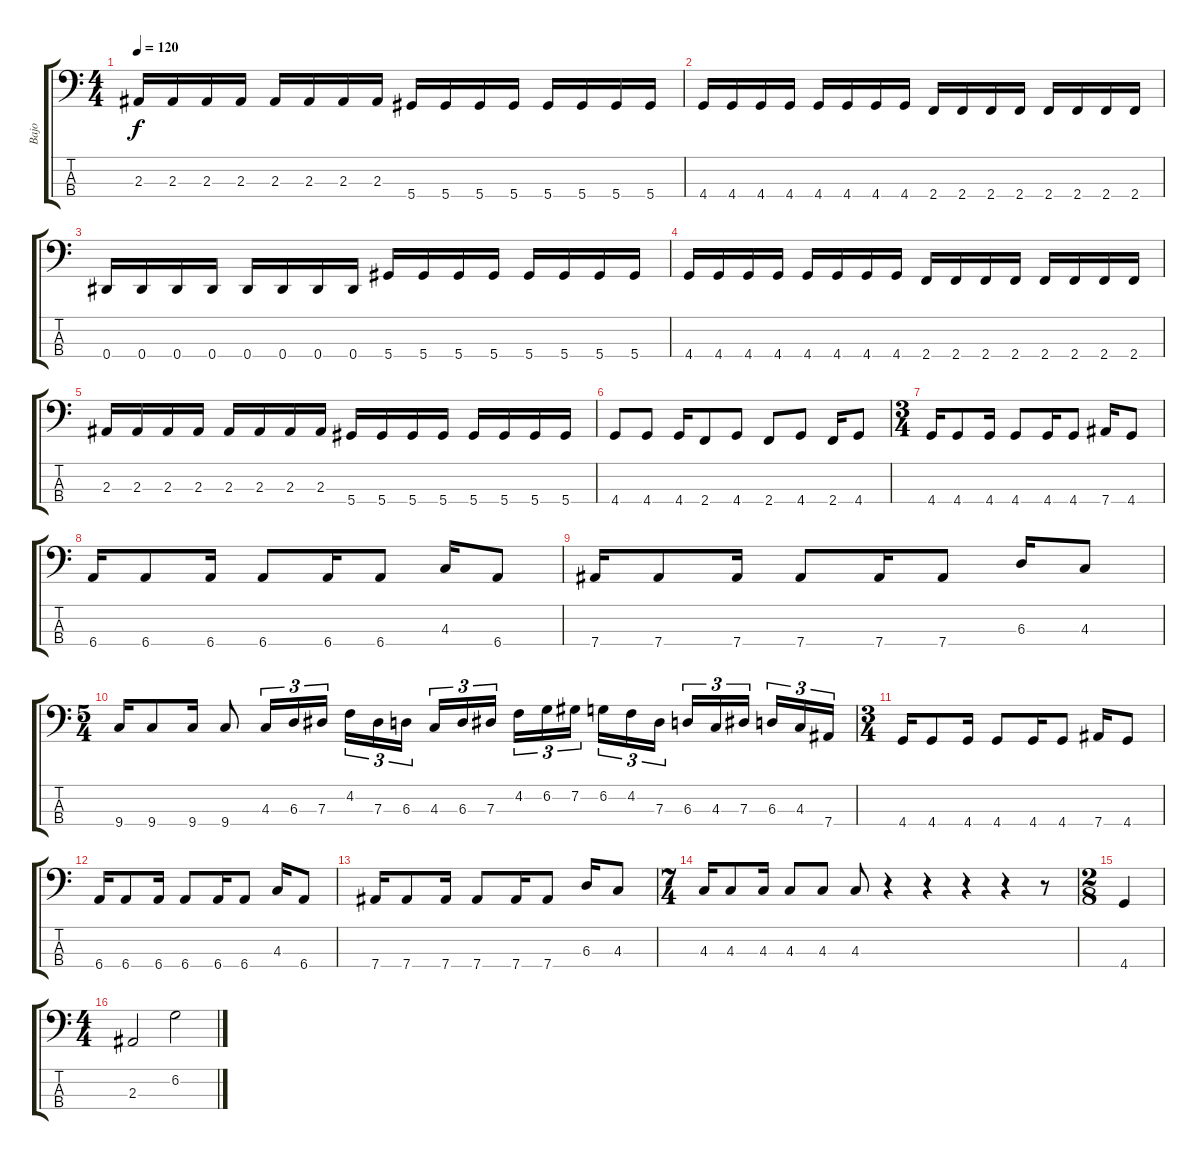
\track ("Bajo" "Bajo") {instrument electricbassfinger}
\staff {score tabs}
\tuning (Gb2 Db2 Ab1 Eb1) {hide}
\ts (4 4)
\tempo 120
\clef f4
\ks c
2.3.16{dy f} 2.3.16 2.3.16 2.3.16 2.3.16 2.3.16 2.3.16 2.3.16 5.4.16 5.4.16 5.4.16 5.4.16 5.4.16 5.4.16 5.4.16 5.4.16 |
4.4.16 4.4.16 4.4.16 4.4.16 4.4.16 4.4.16 4.4.16 4.4.16 2.4.16 2.4.16 2.4.16 2.4.16 2.4.16 2.4.16 2.4.16 2.4.16 |
0.4.16 0.4.16 0.4.16 0.4.16 0.4.16 0.4.16 0.4.16 0.4.16 5.4.16 5.4.16 5.4.16 5.4.16 5.4.16 5.4.16 5.4.16 5.4.16 |
4.4.16 4.4.16 4.4.16 4.4.16 4.4.16 4.4.16 4.4.16 4.4.16 2.4.16 2.4.16 2.4.16 2.4.16 2.4.16 2.4.16 2.4.16 2.4.16 |
2.3.16 2.3.16 2.3.16 2.3.16 2.3.16 2.3.16 2.3.16 2.3.16 5.4.16 5.4.16 5.4.16 5.4.16 5.4.16 5.4.16 5.4.16 5.4.16 |
4.4.8 4.4.8 4.4.16 2.4.8 4.4.8 2.4.8 4.4.8 2.4.16 4.4.8 |
\ts (3 4)
4.4.16 4.4.8 4.4.16 4.4.8 4.4.16 4.4.8 7.4.16 4.4.8 |
6.4.16 6.4.8 6.4.16 6.4.8 6.4.16 6.4.8 4.3.16 6.4.8 |
7.4.16 7.4.8 7.4.16 7.4.8 7.4.16 7.4.8 6.3.16 4.3.8 |
\ts (5 4)
9.4.16 9.4.8 9.4.16 9.4.8 4.3.16{tu (3 2)} 6.3.16{tu (3 2)} 7.3.16{tu (3 2)} 4.2.16{tu (3 2)} 7.3.16{tu (3 2)} 6.3.16{tu (3 2)} 4.3.16{tu (3 2)} 6.3.16{tu (3 2)} 7.3.16{tu (3 2)} 4.2.16{tu (3 2)} 6.2.16{tu (3 2)} 7.2.16{tu (3 2)} 6.2.16{tu (3 2)} 4.2.16{tu (3 2)} 7.3.16{tu (3 2)} 6.3.16{tu (3 2)} 4.3.16{tu (3 2)} 7.3.16{tu (3 2)} 6.3.16{tu (3 2)} 4.3.16{tu (3 2)} 7.4.16{tu (3 2)} |
\ts (3 4)
4.4.16 4.4.8 4.4.16 4.4.8 4.4.16 4.4.8 7.4.16 4.4.8 |
6.4.16 6.4.8 6.4.16 6.4.8 6.4.16 6.4.8 4.3.16 6.4.8 |
7.4.16 7.4.8 7.4.16 7.4.8 7.4.16 7.4.8 6.3.16 4.3.8 |
\ts (7 4)
4.3.16 4.3.8 4.3.16 4.3.8 4.3.8 4.3.8 r.4 r.4 r.4 r.4 r.8 |
\ts (2 8)
4.4.4 |
\ts (4 4)
2.3.2 6.2.2
